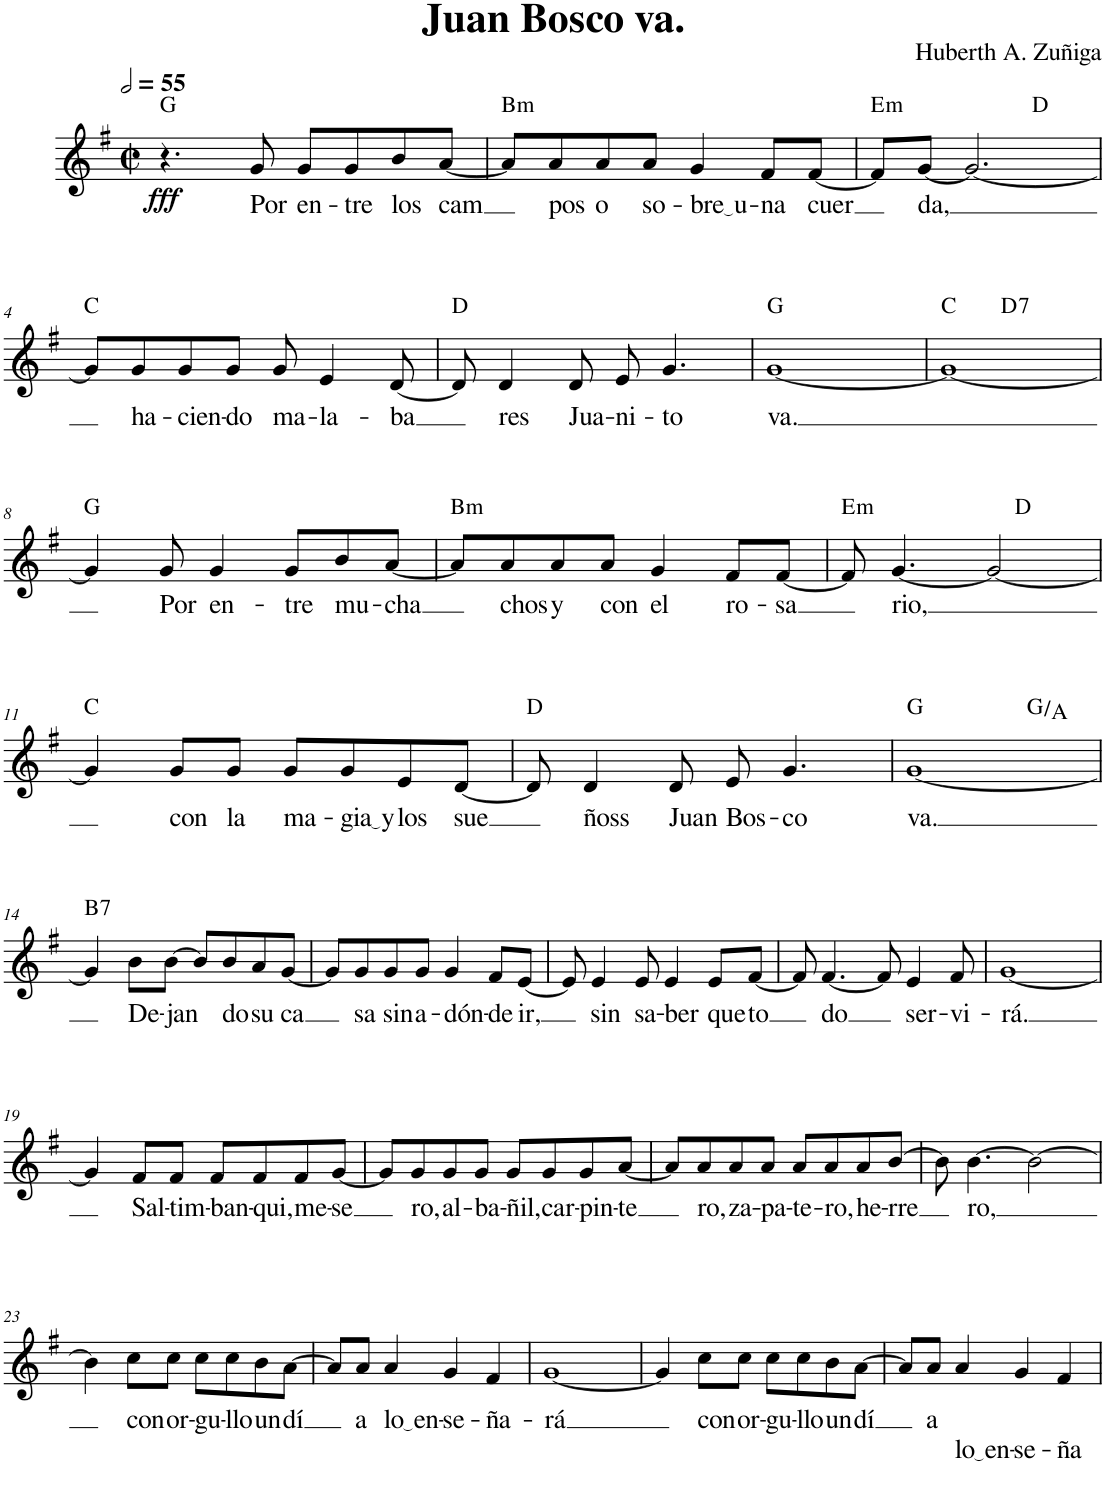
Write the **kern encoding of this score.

**kern	**text	**text	**dynam	**harte
*part1	*part1	*part1	*part1	*part1
*staff1	*staff1	*staff1	*staff1	*
*I"Piano, Close Grand	*	*	*	*
*I'Pno.	*	*	*	*
*clefG2	*	*	*	*
*k[f#]	*	*	*	*
*M2/2	*	*	*	*
*met(c|)	*	*	*	*
*MM110	*	*	*	*
=1	=1	=1	=1	=1
!	!	!	!LO:DY:b	!
4.r	.	.	fff	G:maj
!	!LO:LY:b	!	!	!
8g/	Por	.	.	.
!	!LO:LY:b	!	!	!
8g/L	en-	.	.	.
!	!LO:LY:b	!	!	!
8g/	-tre	.	.	.
!	!LO:LY:b	!	!	!
8b/	los	.	.	.
!	!LO:LY:b	!	!	!
[8a/J	cam	.	.	.
=2	=2	=2	=2	=2
!	!	!	!	!LO:H:kt=m
8a/L]	.	.	.	B:min
!	!LO:LY:b	!	!	!
8a/	pos	.	.	.
!	!LO:LY:b	!	!	!
8a/	o	.	.	.
!	!LO:LY:b	!	!	!
8a/J	so-	.	.	.
!	!LO:LY:b	!	!	!
4g/	bre u	.	.	.
!	!LO:LY:b	!	!	!
8f#/L	-na	.	.	.
!	!LO:LY:b	!	!	!
[8f#/J	cuer	.	.	.
=3	=3	=3	=3	=3
!	!	!	!	!LO:H:kt=m
*^	*	*	*	*
8f#/L]	2ryy	.	.	.	E:min
!	!	!LO:LY:b	!	!	!
[8g/J	.	da,	.	.	.
2.g/_	.	.	.	.	.
.	8ryy	.	.	.	.
.	4.ryy	.	.	.	D:maj
*v	*v	*	*	*	*
!!LO:LB:g=z
=4	=4	=4	=4	=4
8g/L]	.	.	.	C:maj
!	!LO:LY:b	!	!	!
8g/	ha-	.	.	.
!	!LO:LY:b	!	!	!
8g/	-cien-	.	.	.
!	!LO:LY:b	!	!	!
8g/J	-do	.	.	.
!	!LO:LY:b	!	!	!
8g/	ma-	.	.	.
!	!LO:LY:b	!	!	!
4e/	-la-	.	.	.
!	!LO:LY:b	!	!	!
[8d/	-ba	.	.	.
=5	=5	=5	=5	=5
8d/]	.	.	.	D:maj
!	!LO:LY:b	!	!	!
4d/	res	.	.	.
!	!LO:LY:b	!	!	!
8d/	Jua-	.	.	.
!	!LO:LY:b	!	!	!
8e/	-ni-	.	.	.
!	!LO:LY:b	!	!	!
4.g/	-to	.	.	.
=6	=6	=6	=6	=6
!	!LO:LY:b	!	!	!
[1g	va.	.	.	G:maj
=7	=7	=7	=7	=7
*^	*	*	*	*
1g_	4.ryy	.	.	.	C:maj
!	!	!	!	!	!LO:H:kt=7
.	2ryy	.	.	.	D:7
.	8ryy	.	.	.	.
*v	*v	*	*	*	*
!!LO:LB:g=z
=8	=8	=8	=8	=8
4g/]	.	.	.	G:maj
!	!LO:LY:b	!	!	!
8g/	Por	.	.	.
!	!LO:LY:b	!	!	!
4g/	en-	.	.	.
!	!LO:LY:b	!	!	!
8g/L	-tre	.	.	.
!	!LO:LY:b	!	!	!
8b/	mu-	.	.	.
!	!LO:LY:b	!	!	!
[8a/J	-cha	.	.	.
=9	=9	=9	=9	=9
!	!	!	!	!LO:H:kt=m
8a/L]	.	.	.	B:min
!	!LO:LY:b	!	!	!
8a/	chos	.	.	.
!	!LO:LY:b	!	!	!
8a/	y	.	.	.
!	!LO:LY:b	!	!	!
8a/J	con	.	.	.
!	!LO:LY:b	!	!	!
4g/	el	.	.	.
!	!LO:LY:b	!	!	!
8f#/L	ro-	.	.	.
!	!LO:LY:b	!	!	!
[8f#/J	-sa	.	.	.
=10	=10	=10	=10	=10
!	!	!	!	!LO:H:kt=m
*^	*	*	*	*
8f#/]	2ryy	.	.	.	E:min
!	!	!LO:LY:b	!	!	!
[4.g/	.	rio,	.	.	.
2g/_	8ryy	.	.	.	.
.	4.ryy	.	.	.	D:maj
*v	*v	*	*	*	*
!!LO:LB:g=z
=11	=11	=11	=11	=11
4g/]	.	.	.	C:maj
!	!LO:LY:b	!	!	!
8g/L	con	.	.	.
!	!LO:LY:b	!	!	!
8g/J	la	.	.	.
!	!LO:LY:b	!	!	!
8g/L	ma-	.	.	.
!	!LO:LY:b	!	!	!
8g/	gia y	.	.	.
!	!LO:LY:b	!	!	!
8e/	los	.	.	.
!	!LO:LY:b	!	!	!
[8d/J	sue	.	.	.
=12	=12	=12	=12	=12
8d/]	.	.	.	D:maj
!	!LO:LY:b	!	!	!
4d/	ñoss	.	.	.
!	!LO:LY:b	!	!	!
8d/	Juan	.	.	.
!	!LO:LY:b	!	!	!
8e/	Bos-	.	.	.
!	!LO:LY:b	!	!	!
4.g/	-co	.	.	.
=13	=13	=13	=13	=13
!	!LO:LY:b	!	!	!
*^	*	*	*	*
[1g	2ryy	va.	.	.	G:maj
.	8ryy	.	.	.	.
.	4.ryy	.	.	.	G:maj/2
!!LO:LB:g=z	!!
=14	=14	=14	=14	=14	=14
!	!	!	!	!	!LO:H:kt=7
*v	*v	*	*	*	*
4g/]	.	.	.	B:7
!	!LO:LY:b	!	!	!
8b\L	De-	.	.	.
!	!LO:LY:b	!	!	!
[8b\J	-jan	.	.	.
8b/L]	.	.	.	.
!	!LO:LY:b	!	!	!
8b/	do	.	.	.
!	!LO:LY:b	!	!	!
8a/	su	.	.	.
!	!LO:LY:b	!	!	!
[8g/J	ca	.	.	.
=15	=15	=15	=15	=15
8g/L]	.	.	.	.
!	!LO:LY:b	!	!	!
8g/	sa	.	.	.
!	!LO:LY:b	!	!	!
8g/	sin	.	.	.
!	!LO:LY:b	!	!	!
8g/J	a-	.	.	.
!	!LO:LY:b	!	!	!
4g/	-dón-	.	.	.
!	!LO:LY:b	!	!	!
8f#/L	-de	.	.	.
!	!LO:LY:b	!	!	!
[8e/J	ir,	.	.	.
=16	=16	=16	=16	=16
8e/]	.	.	.	.
!	!LO:LY:b	!	!	!
4e/	sin	.	.	.
!	!LO:LY:b	!	!	!
8e/	sa-	.	.	.
!	!LO:LY:b	!	!	!
4e/	-ber	.	.	.
!	!LO:LY:b	!	!	!
8e/L	que	.	.	.
!	!LO:LY:b	!	!	!
[8f#/J	to	.	.	.
=17	=17	=17	=17	=17
8f#/]	.	.	.	.
!	!LO:LY:b	!	!	!
[4.f#/	do	.	.	.
8f#/]	.	.	.	.
!	!LO:LY:b	!	!	!
4e/	ser-	.	.	.
!	!LO:LY:b	!	!	!
8f#/	-vi-	.	.	.
=18	=18	=18	=18	=18
!	!LO:LY:b	!	!	!
[1g	-rá.	.	.	.
!!LO:LB:g=z
=19	=19	=19	=19	=19
4g/]	.	.	.	.
!	!LO:LY:b	!	!	!
8f#/L	Sal-	.	.	.
!	!LO:LY:b	!	!	!
8f#/J	-tim-	.	.	.
!	!LO:LY:b	!	!	!
8f#/L	-ban-	.	.	.
!	!LO:LY:b	!	!	!
8f#/	-qui,	.	.	.
!	!LO:LY:b	!	!	!
8f#/	me-	.	.	.
!	!LO:LY:b	!	!	!
[8g/J	-se	.	.	.
=20	=20	=20	=20	=20
8g/L]	.	.	.	.
!	!LO:LY:b	!	!	!
8g/	ro,	.	.	.
!	!LO:LY:b	!	!	!
8g/	al-	.	.	.
!	!LO:LY:b	!	!	!
8g/J	-ba-	.	.	.
!	!LO:LY:b	!	!	!
8g/L	-ñil,	.	.	.
!	!LO:LY:b	!	!	!
8g/	car-	.	.	.
!	!LO:LY:b	!	!	!
8g/	-pin-	.	.	.
!	!LO:LY:b	!	!	!
[8a/J	-te	.	.	.
=21	=21	=21	=21	=21
8a/L]	.	.	.	.
!	!LO:LY:b	!	!	!
8a/	ro,	.	.	.
!	!LO:LY:b	!	!	!
8a/	za-	.	.	.
!	!LO:LY:b	!	!	!
8a/J	-pa-	.	.	.
!	!LO:LY:b	!	!	!
8a/L	-te-	.	.	.
!	!LO:LY:b	!	!	!
8a/	-ro,	.	.	.
!	!LO:LY:b	!	!	!
8a/	he-	.	.	.
!	!LO:LY:b	!	!	!
[8b/J	-rre	.	.	.
=22	=22	=22	=22	=22
8b\]	.	.	.	.
!	!LO:LY:b	!	!	!
[4.b\	ro,	.	.	.
2b\_	.	.	.	.
!!LO:LB:g=z
=23	=23	=23	=23	=23
4b\]	.	.	.	.
!	!LO:LY:b	!	!	!
8cc\L	con	.	.	.
!	!LO:LY:b	!	!	!
8cc\J	or-	.	.	.
!	!LO:LY:b	!	!	!
8cc\L	-gu-	.	.	.
!	!LO:LY:b	!	!	!
8cc\	-llo	.	.	.
!	!LO:LY:b	!	!	!
8b\	un	.	.	.
!	!LO:LY:b	!	!	!
[8a\J	dí	.	.	.
=24	=24	=24	=24	=24
8a/L]	.	.	.	.
!	!LO:LY:b	!	!	!
8a/J	a	.	.	.
!	!LO:LY:b	!	!	!
4a/	lo en	.	.	.
!	!LO:LY:b	!	!	!
4g/	-se-	.	.	.
!	!LO:LY:b	!	!	!
4f#/	-ña-	.	.	.
=25	=25	=25	=25	=25
!	!LO:LY:b	!	!	!
[1g	-rá	.	.	.
=26	=26	=26	=26	=26
4g/]	.	.	.	.
!	!LO:LY:b	!	!	!
8cc\L	con	.	.	.
!	!LO:LY:b	!	!	!
8cc\J	or-	.	.	.
!	!LO:LY:b	!	!	!
8cc\L	-gu-	.	.	.
!	!LO:LY:b	!	!	!
8cc\	-llo	.	.	.
!	!LO:LY:b	!	!	!
8b\	un	.	.	.
!	!LO:LY:b	!	!	!
[8a\J	dí	.	.	.
=27	=27	=27	=27	=27
8a/L]	.	.	.	.
!	!LO:LY:b	!	!	!
8a/J	a	.	.	.
!	!	!LO:LY:b	!	!
4a/	.	lo en	.	.
!	!	!LO:LY:b	!	!
4g/	.	-se-	.	.
!	!	!LO:LY:b	!	!
4f#/	.	-ña	.	.
=	=	=	=	=
*-	*-	*-	*-	*-
